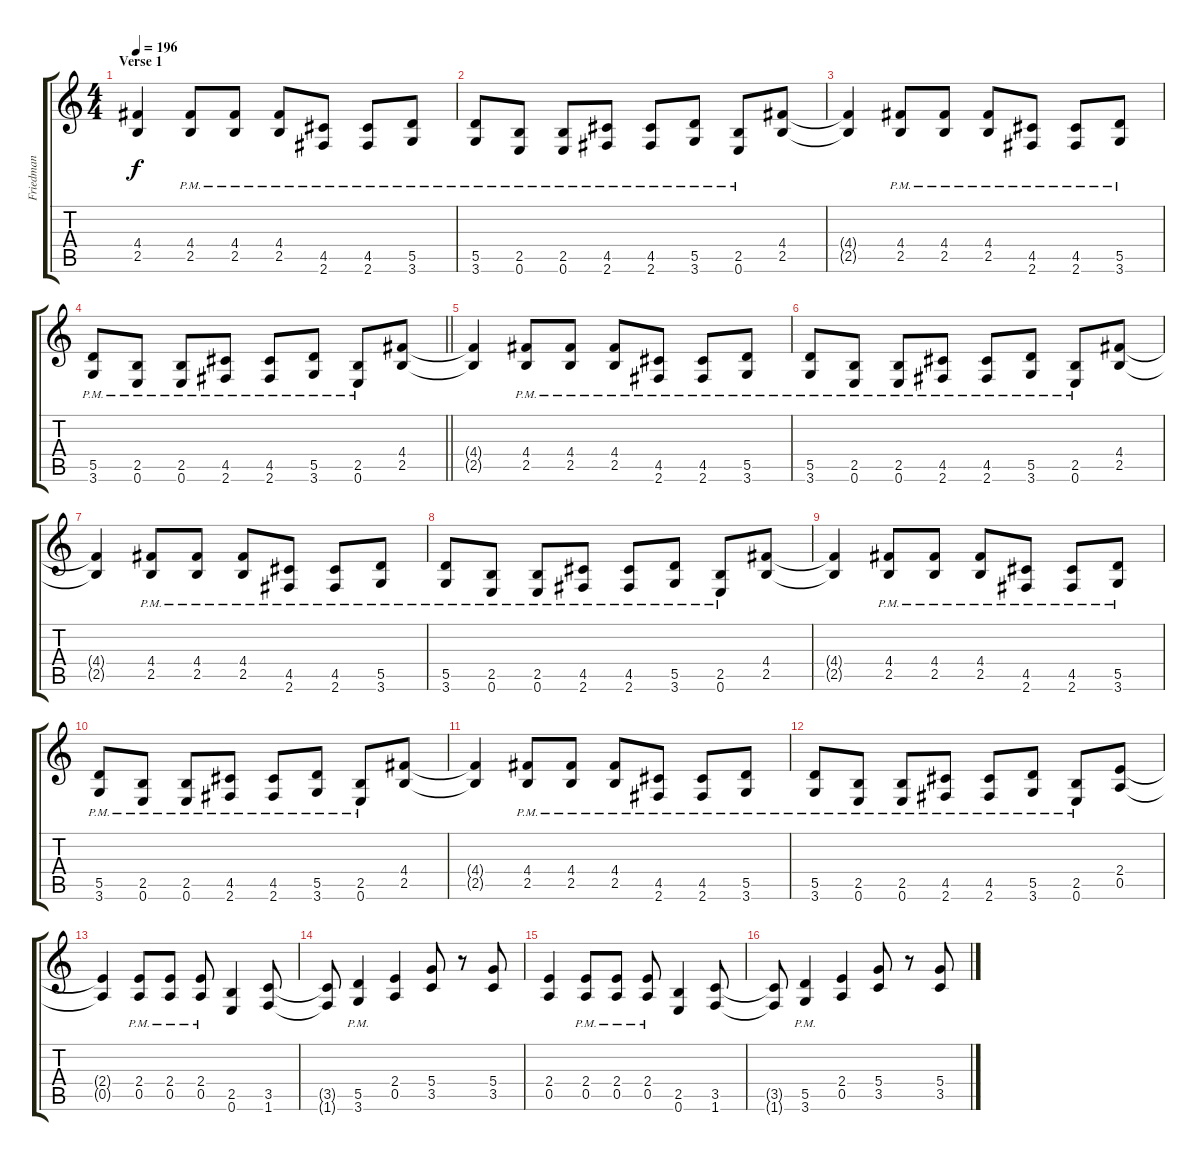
\track ("Friedman" "Friedman") {instrument overdrivenguitar}
\staff {score tabs}
\tuning (E4 B3 G3 D3 A2 E2) {hide}
\ts (4 4)
\section ("" "Verse 1")
\tempo 196
\clef g2
\ks c
(4.4{t} 2.5{t}).4{dy f} (4.4{pm} 2.5{pm}).8 (4.4{pm} 2.5{pm}).8 (4.4{pm} 2.5{pm}).8 (4.5{pm} 2.6{pm}).8 (4.5{pm} 2.6{pm}).8 (5.5{pm} 3.6{pm}).8 |
(5.5{pm} 3.6{pm}).8 (2.5{pm} 0.6{pm}).8 (2.5{pm} 0.6{pm}).8 (4.5{pm} 2.6{pm}).8 (4.5{pm} 2.6{pm}).8 (5.5{pm} 3.6{pm}).8 (2.5{pm} 0.6{pm}).8 (4.4 2.5).8 |
(4.4{t} 2.5{t}).4 (4.4{pm} 2.5{pm}).8 (4.4{pm} 2.5{pm}).8 (4.4{pm} 2.5{pm}).8 (4.5{pm} 2.6{pm}).8 (4.5{pm} 2.6{pm}).8 (5.5{pm} 3.6{pm}).8 |
\barLineRight lightlight
(5.5{pm} 3.6{pm}).8 (2.5{pm} 0.6{pm}).8 (2.5{pm} 0.6{pm}).8 (4.5{pm} 2.6{pm}).8 (4.5{pm} 2.6{pm}).8 (5.5{pm} 3.6{pm}).8 (2.5{pm} 0.6{pm}).8 (4.4 2.5).8 |
(4.4{t} 2.5{t}).4 (4.4{pm} 2.5{pm}).8 (4.4{pm} 2.5{pm}).8 (4.4{pm} 2.5{pm}).8 (4.5{pm} 2.6{pm}).8 (4.5{pm} 2.6{pm}).8 (5.5{pm} 3.6{pm}).8 |
(5.5{pm} 3.6{pm}).8 (2.5{pm} 0.6{pm}).8 (2.5{pm} 0.6{pm}).8 (4.5{pm} 2.6{pm}).8 (4.5{pm} 2.6{pm}).8 (5.5{pm} 3.6{pm}).8 (2.5{pm} 0.6{pm}).8 (4.4 2.5).8 |
(4.4{t} 2.5{t}).4 (4.4{pm} 2.5{pm}).8 (4.4{pm} 2.5{pm}).8 (4.4{pm} 2.5{pm}).8 (4.5{pm} 2.6{pm}).8 (4.5{pm} 2.6{pm}).8 (5.5{pm} 3.6{pm}).8 |
(5.5{pm} 3.6{pm}).8 (2.5{pm} 0.6{pm}).8 (2.5{pm} 0.6{pm}).8 (4.5{pm} 2.6{pm}).8 (4.5{pm} 2.6{pm}).8 (5.5{pm} 3.6{pm}).8 (2.5{pm} 0.6{pm}).8 (4.4 2.5).8 |
(4.4{t} 2.5{t}).4 (4.4{pm} 2.5{pm}).8 (4.4{pm} 2.5{pm}).8 (4.4{pm} 2.5{pm}).8 (4.5{pm} 2.6{pm}).8 (4.5{pm} 2.6{pm}).8 (5.5{pm} 3.6{pm}).8 |
(5.5{pm} 3.6{pm}).8 (2.5{pm} 0.6{pm}).8 (2.5{pm} 0.6{pm}).8 (4.5{pm} 2.6{pm}).8 (4.5{pm} 2.6{pm}).8 (5.5{pm} 3.6{pm}).8 (2.5{pm} 0.6{pm}).8 (4.4 2.5).8 |
(4.4{t} 2.5{t}).4 (4.4{pm} 2.5{pm}).8 (4.4{pm} 2.5{pm}).8 (4.4{pm} 2.5{pm}).8 (4.5{pm} 2.6{pm}).8 (4.5{pm} 2.6{pm}).8 (5.5{pm} 3.6{pm}).8 |
(5.5{pm} 3.6{pm}).8 (2.5{pm} 0.6{pm}).8 (2.5{pm} 0.6{pm}).8 (4.5{pm} 2.6{pm}).8 (4.5{pm} 2.6{pm}).8 (5.5{pm} 3.6{pm}).8 (2.5{pm} 0.6{pm}).8 (2.4 0.5).8 |
(2.4{t} 0.5{t}).4 (2.4{pm} 0.5{pm}).8 (2.4{pm} 0.5{pm}).8 (2.4{pm} 0.5{pm}).8 (2.5 0.6).4 (3.5 1.6).8 |
(3.5{t} 1.6{t}).8 (5.5 3.6{pm}).4 (2.4 0.5).4 (5.4 3.5).8 r.8 (5.4 3.5).8 |
(2.4 0.5).4 (2.4{pm} 0.5{pm}).8 (2.4{pm} 0.5{pm}).8 (2.4{pm} 0.5{pm}).8 (2.5 0.6).4 (3.5 1.6).8 |
(3.5{t} 1.6{t}).8 (5.5 3.6{pm}).4 (2.4 0.5).4 (5.4 3.5).8 r.8 (5.4 3.5).8
